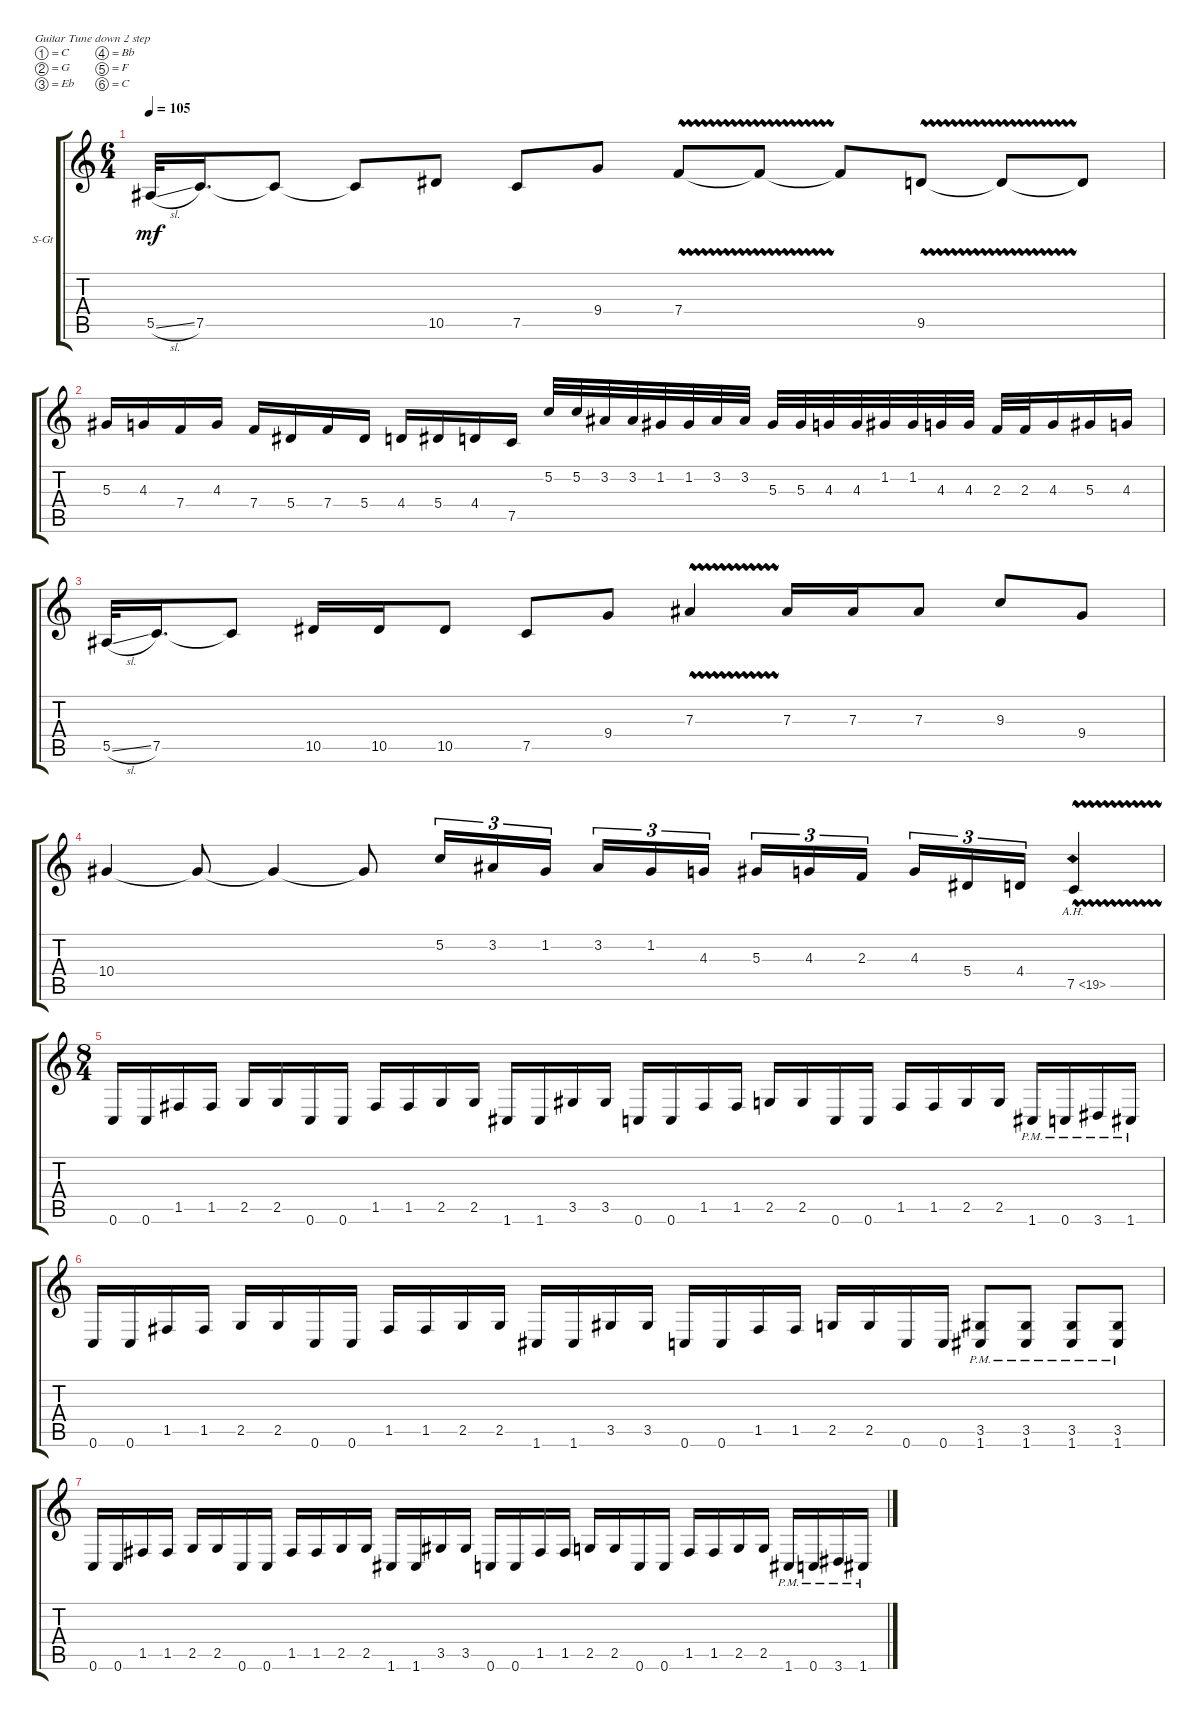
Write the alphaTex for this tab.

\defaultSystemsLayout 4
\bracketExtendMode groupsimilarinstruments
\firstSystemTrackNameOrientation horizontal
\otherSystemsTrackNameOrientation horizontal
\track ("Steel Guitar" "S-Gt") {instrument acousticguitarsteel}
\staff {score tabs}
\tuning (C4 G3 Eb3 Bb2 F2 C2)
\ts (6 4)
\tempo 105
\clef g2
\ks c
5.5{sl}.32{dy mf} 7.5.16{d} 7.5{t}.8 7.5{t}.8 10.5.8 7.5.8 9.4.8 7.4{vw}.8 7.4{t}.8 7.4{t}.8 9.5{vw}.8 9.5{t}.8 9.5{t}.8 |
5.3.16 4.3.16 7.4.16 4.3.16 7.4.16 5.4.16 7.4.16 5.4.16 4.4.16 5.4.16 4.4.16 7.5.16 5.2.32 5.2.32 3.2.32 3.2.32 1.2.32 1.2.32 3.2.32 3.2.32 5.3.32 5.3.32 4.3.32 4.3.32 1.2.32 1.2.32 4.3.32 4.3.32 2.3.32 2.3.32 4.3.16 5.3.16 4.3.16 |
5.5{sl}.32 7.5.16{d} 7.5{t}.8 10.5.16 10.5.16 10.5.8 7.5.8 9.4.8 7.3{vw}.4 7.3.16 7.3.16 7.3.8 9.3.8 9.4.8 |
10.4.4 10.4{t}.8 10.4{t}.4 10.4{t}.8 5.2.16{tu (3 2)} 3.2.16{tu (3 2)} 1.2.16{tu (3 2)} 3.2.16{tu (3 2)} 1.2.16{tu (3 2)} 4.3.16{tu (3 2)} 5.3.16{tu (3 2)} 4.3.16{tu (3 2)} 2.3.16{tu (3 2)} 4.3.16{tu (3 2)} 5.4.16{tu (3 2)} 4.4.16{tu (3 2)} 7.5{ah 12 vw}.4 |
\ts (8 4)
0.6.16 0.6.16 1.5.16 1.5.16 2.5.16 2.5.16 0.6.16 0.6.16 1.5.16 1.5.16 2.5.16 2.5.16 1.6.16 1.6.16 3.5.16 3.5.16 0.6.16 0.6.16 1.5.16 1.5.16 2.5.16 2.5.16 0.6.16 0.6.16 1.5.16 1.5.16 2.5.16 2.5.16 1.6{pm}.16 0.6{pm}.16 3.6{pm}.16 1.6{pm}.16 |
0.6.16 0.6.16 1.5.16 1.5.16 2.5.16 2.5.16 0.6.16 0.6.16 1.5.16 1.5.16 2.5.16 2.5.16 1.6.16 1.6.16 3.5.16 3.5.16 0.6.16 0.6.16 1.5.16 1.5.16 2.5.16 2.5.16 0.6.16 0.6.16 (1.6{pm} 3.5{pm}).8 (1.6{pm} 3.5{pm}).8 (1.6{pm} 3.5{pm}).8 (1.6{pm} 3.5{pm}).8 |
0.6.16 0.6.16 1.5.16 1.5.16 2.5.16 2.5.16 0.6.16 0.6.16 1.5.16 1.5.16 2.5.16 2.5.16 1.6.16 1.6.16 3.5.16 3.5.16 0.6.16 0.6.16 1.5.16 1.5.16 2.5.16 2.5.16 0.6.16 0.6.16 1.5.16 1.5.16 2.5.16 2.5.16 1.6{pm}.16 0.6{pm}.16 3.6{pm}.16 1.6{pm}.16
